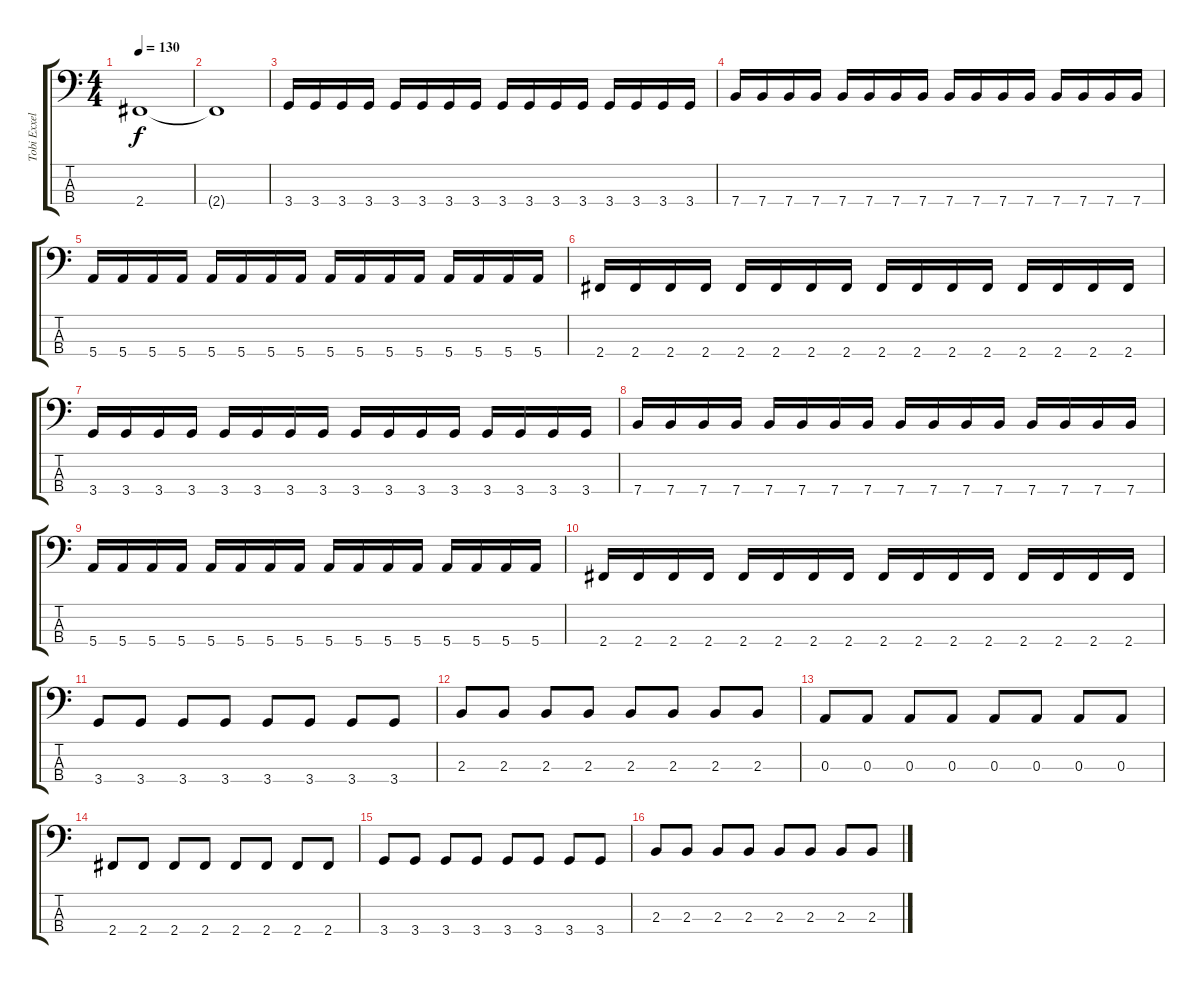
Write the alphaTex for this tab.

\track ("Tobi Exxel" "Tobi Exxel") {instrument electricbasspick}
\staff {score tabs}
\tuning (G2 D2 A1 E1) {hide}
\ts (4 4)
\tempo 130
\clef f4
\ks c
2.4.1{dy f} |
2.4{t}.1 |
3.4.16 3.4.16 3.4.16 3.4.16 3.4.16 3.4.16 3.4.16 3.4.16 3.4.16 3.4.16 3.4.16 3.4.16 3.4.16 3.4.16 3.4.16 3.4.16 |
7.4.16 7.4.16 7.4.16 7.4.16 7.4.16 7.4.16 7.4.16 7.4.16 7.4.16 7.4.16 7.4.16 7.4.16 7.4.16 7.4.16 7.4.16 7.4.16 |
5.4.16 5.4.16 5.4.16 5.4.16 5.4.16 5.4.16 5.4.16 5.4.16 5.4.16 5.4.16 5.4.16 5.4.16 5.4.16 5.4.16 5.4.16 5.4.16 |
2.4.16 2.4.16 2.4.16 2.4.16 2.4.16 2.4.16 2.4.16 2.4.16 2.4.16 2.4.16 2.4.16 2.4.16 2.4.16 2.4.16 2.4.16 2.4.16 |
3.4.16 3.4.16 3.4.16 3.4.16 3.4.16 3.4.16 3.4.16 3.4.16 3.4.16 3.4.16 3.4.16 3.4.16 3.4.16 3.4.16 3.4.16 3.4.16 |
7.4.16 7.4.16 7.4.16 7.4.16 7.4.16 7.4.16 7.4.16 7.4.16 7.4.16 7.4.16 7.4.16 7.4.16 7.4.16 7.4.16 7.4.16 7.4.16 |
5.4.16 5.4.16 5.4.16 5.4.16 5.4.16 5.4.16 5.4.16 5.4.16 5.4.16 5.4.16 5.4.16 5.4.16 5.4.16 5.4.16 5.4.16 5.4.16 |
2.4.16 2.4.16 2.4.16 2.4.16 2.4.16 2.4.16 2.4.16 2.4.16 2.4.16 2.4.16 2.4.16 2.4.16 2.4.16 2.4.16 2.4.16 2.4.16 |
3.4.8 3.4.8 3.4.8 3.4.8 3.4.8 3.4.8 3.4.8 3.4.8 |
2.3.8 2.3.8 2.3.8 2.3.8 2.3.8 2.3.8 2.3.8 2.3.8 |
0.3.8 0.3.8 0.3.8 0.3.8 0.3.8 0.3.8 0.3.8 0.3.8 |
2.4.8 2.4.8 2.4.8 2.4.8 2.4.8 2.4.8 2.4.8 2.4.8 |
3.4.8 3.4.8 3.4.8 3.4.8 3.4.8 3.4.8 3.4.8 3.4.8 |
2.3.8 2.3.8 2.3.8 2.3.8 2.3.8 2.3.8 2.3.8 2.3.8
